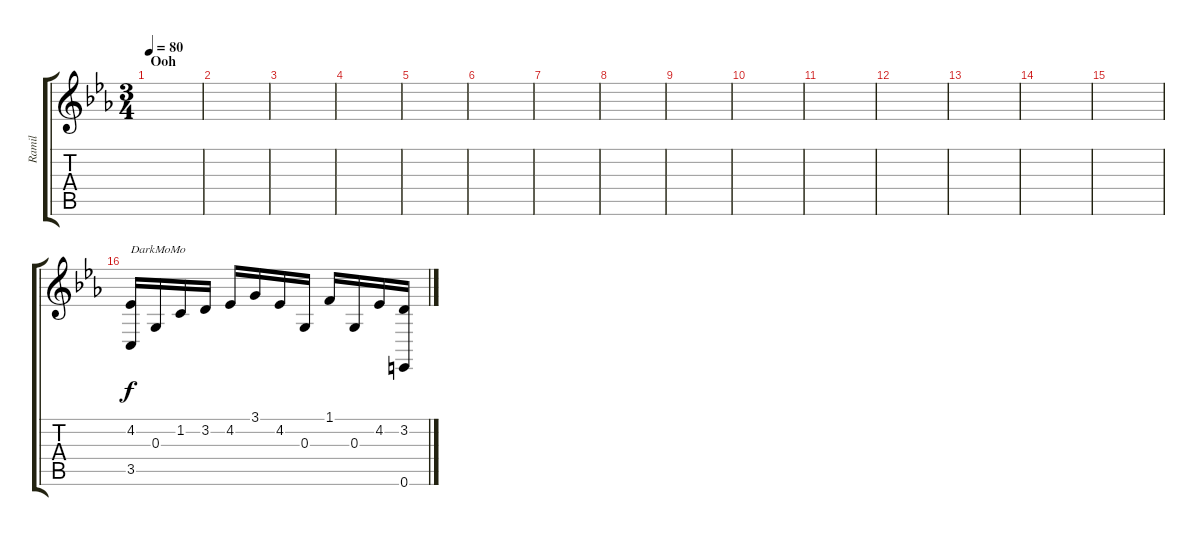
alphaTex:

\track ("Ramil" "Ramil") {instrument brightacousticpiano}
\staff {score tabs}
\tuning (E4 B3 G3 D3 A2 E2) {hide}
\ts (3 4)
\section ("" "Ooh")
\tempo 80
\clef g2
\ks eb
|
|
|
|
|
|
|
|
|
|
|
|
|
|
|
(4.2 3.5).16{txt "DarkMoMo"} 0.3.16 1.2.16 3.2.16 4.2.16 3.1.16 4.2.16 0.3.16 1.1.16 0.3.16 4.2.16 (3.2 0.6).16
